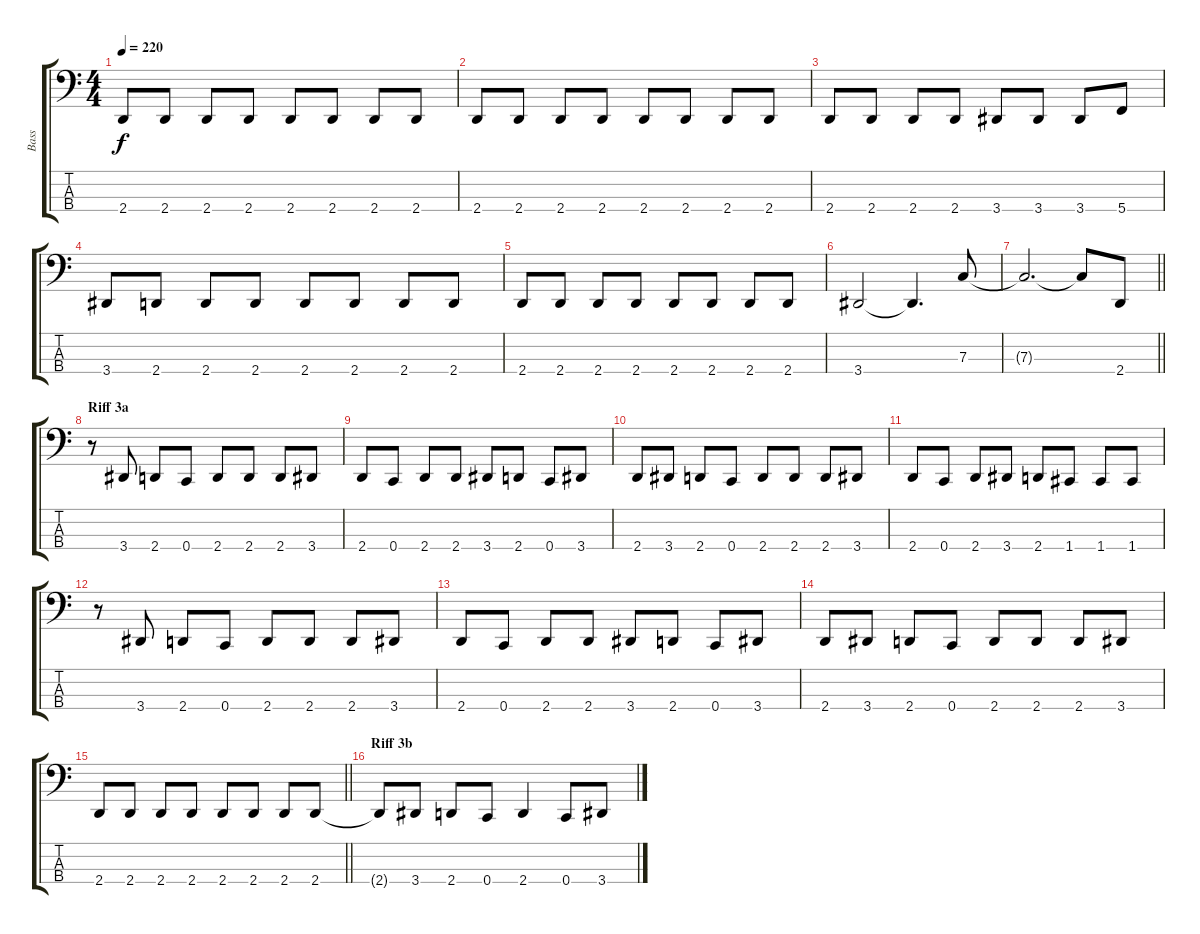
\track ("Bass" "Bass") {instrument electricbassfinger}
\staff {score tabs}
\tuning (Eb2 Bb1 F1 C1) {hide}
\ts (4 4)
\tempo 220
\clef f4
\ks c
2.4.8{dy f} 2.4.8 2.4.8 2.4.8 2.4.8 2.4.8 2.4.8 2.4.8 |
2.4.8 2.4.8 2.4.8 2.4.8 2.4.8 2.4.8 2.4.8 2.4.8 |
2.4.8 2.4.8 2.4.8 2.4.8 3.4.8 3.4.8 3.4.8 5.4.8 |
3.4.8 2.4.8 2.4.8 2.4.8 2.4.8 2.4.8 2.4.8 2.4.8 |
2.4.8 2.4.8 2.4.8 2.4.8 2.4.8 2.4.8 2.4.8 2.4.8 |
3.4.2 3.4{t}.4{d} 7.3.8 |
\barLineRight lightlight
7.3{t}.2{d} 7.3{t}.8 2.4.8 |
\section ("" "Riff 3a")
r.8 3.4.8 2.4.8 0.4.8 2.4.8 2.4.8 2.4.8 3.4.8 |
2.4.8 0.4.8 2.4.8 2.4.8 3.4.8 2.4.8 0.4.8 3.4.8 |
2.4.8 3.4.8 2.4.8 0.4.8 2.4.8 2.4.8 2.4.8 3.4.8 |
2.4.8 0.4.8 2.4.8 3.4.8 2.4.8 1.4.8 1.4.8 1.4.8 |
r.8 3.4.8 2.4.8 0.4.8 2.4.8 2.4.8 2.4.8 3.4.8 |
2.4.8 0.4.8 2.4.8 2.4.8 3.4.8 2.4.8 0.4.8 3.4.8 |
2.4.8 3.4.8 2.4.8 0.4.8 2.4.8 2.4.8 2.4.8 3.4.8 |
\barLineRight lightlight
2.4.8 2.4.8 2.4.8 2.4.8 2.4.8 2.4.8 2.4.8 2.4.8 |
\section ("" "Riff 3b")
2.4{t}.8 3.4.8 2.4.8 0.4.8 2.4.4 0.4.8 3.4.8
